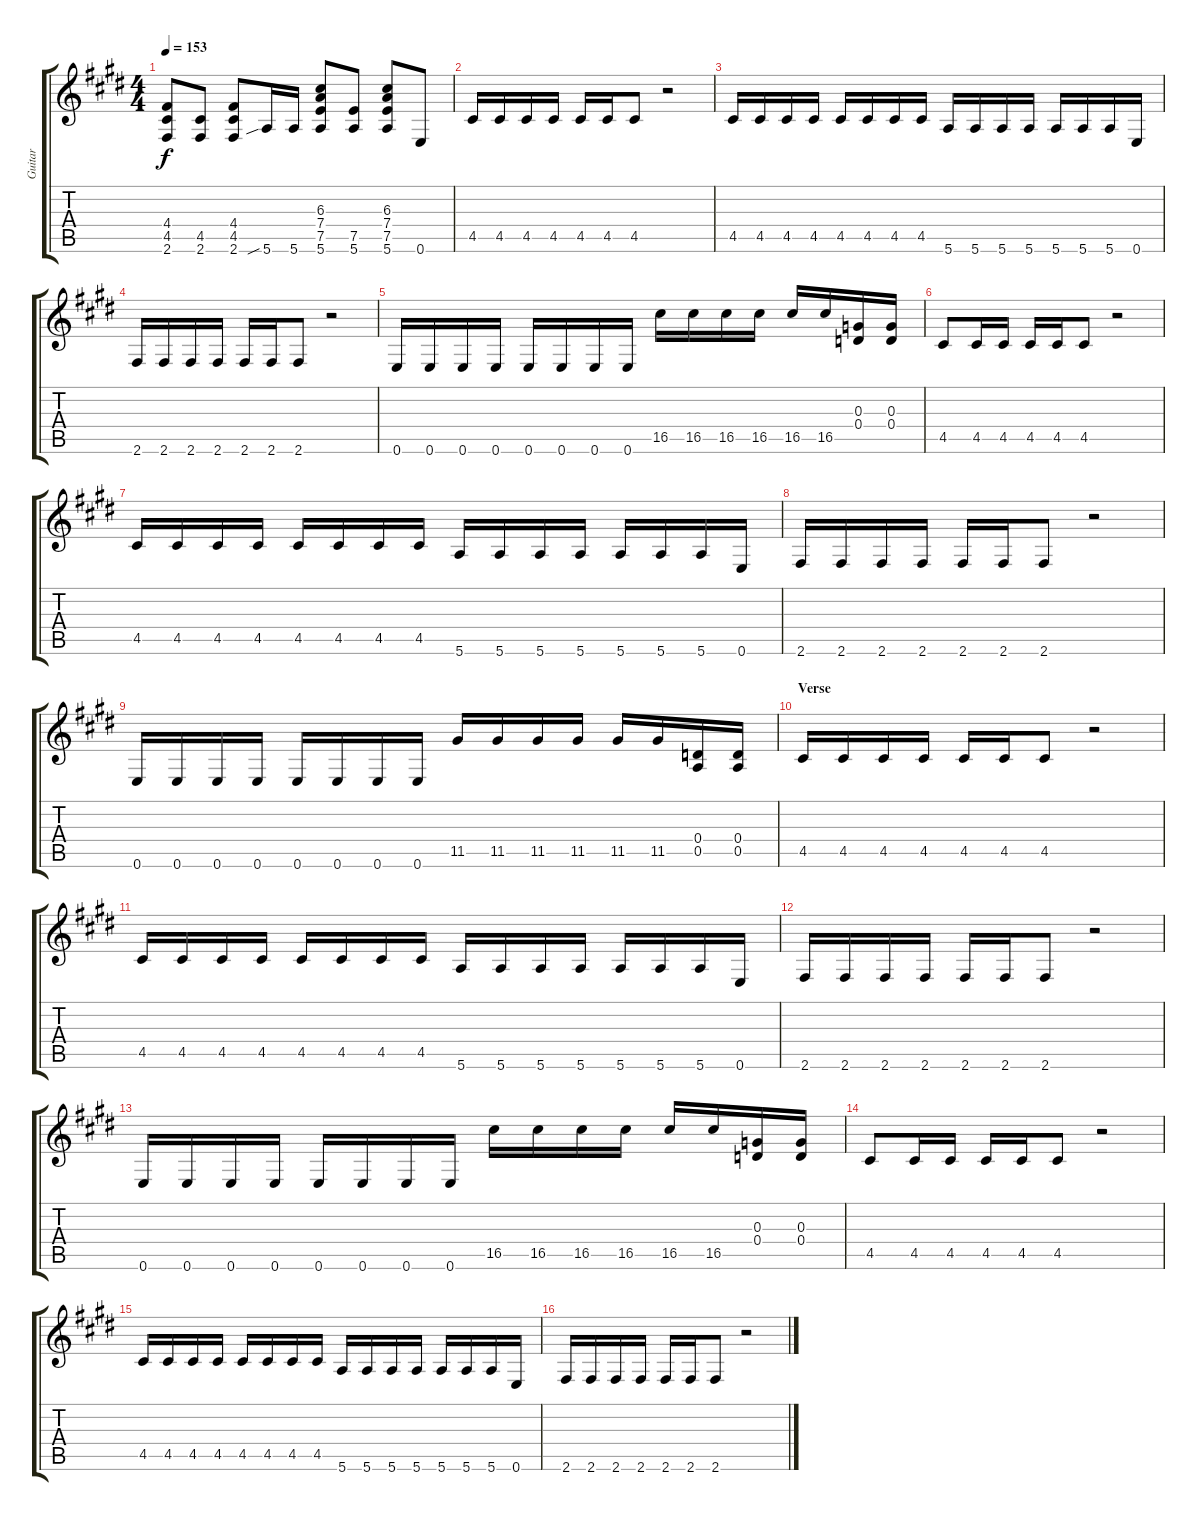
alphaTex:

\track ("Guitar" "Guitar") {instrument distortionguitar}
\staff {score tabs}
\tuning (E4 B3 G3 D3 A2 E2) {hide}
\ts (4 4)
\tempo 153
\clef g2
\ks e
(4.4 4.5 2.6).8{dy f} (4.5 2.6).8 (4.4 4.5 2.6).8 5.6{sib}.16 5.6.16 (6.3 7.4 7.5 5.6).8 (7.5 5.6).8 (6.3 7.4 7.5 5.6).8 0.6.8 |
4.5.16 4.5.16 4.5.16 4.5.16 4.5.16 4.5.16 4.5.8 r.2 |
4.5.16 4.5.16 4.5.16 4.5.16 4.5.16 4.5.16 4.5.16 4.5.16 5.6.16 5.6.16 5.6.16 5.6.16 5.6.16 5.6.16 5.6.16 0.6.16 |
2.6.16 2.6.16 2.6.16 2.6.16 2.6.16 2.6.16 2.6.8 r.2 |
0.6.16 0.6.16 0.6.16 0.6.16 0.6.16 0.6.16 0.6.16 0.6.16 16.5.16 16.5.16 16.5.16 16.5.16 16.5.16 16.5.16 (0.3 0.4).16 (0.3 0.4).16 |
4.5.8 4.5.16 4.5.16 4.5.16 4.5.16 4.5.8 r.2 |
4.5.16 4.5.16 4.5.16 4.5.16 4.5.16 4.5.16 4.5.16 4.5.16 5.6.16 5.6.16 5.6.16 5.6.16 5.6.16 5.6.16 5.6.16 0.6.16 |
2.6.16 2.6.16 2.6.16 2.6.16 2.6.16 2.6.16 2.6.8 r.2 |
0.6.16 0.6.16 0.6.16 0.6.16 0.6.16 0.6.16 0.6.16 0.6.16 11.5.16 11.5.16 11.5.16 11.5.16 11.5.16 11.5.16 (0.4 0.5).16 (0.4 0.5).16 |
\section ("" "Verse")
4.5.16 4.5.16 4.5.16 4.5.16 4.5.16 4.5.16 4.5.8 r.2 |
4.5.16 4.5.16 4.5.16 4.5.16 4.5.16 4.5.16 4.5.16 4.5.16 5.6.16 5.6.16 5.6.16 5.6.16 5.6.16 5.6.16 5.6.16 0.6.16 |
2.6.16 2.6.16 2.6.16 2.6.16 2.6.16 2.6.16 2.6.8 r.2 |
0.6.16 0.6.16 0.6.16 0.6.16 0.6.16 0.6.16 0.6.16 0.6.16 16.5.16 16.5.16 16.5.16 16.5.16 16.5.16 16.5.16 (0.3 0.4).16 (0.3 0.4).16 |
4.5.8 4.5.16 4.5.16 4.5.16 4.5.16 4.5.8 r.2 |
4.5.16 4.5.16 4.5.16 4.5.16 4.5.16 4.5.16 4.5.16 4.5.16 5.6.16 5.6.16 5.6.16 5.6.16 5.6.16 5.6.16 5.6.16 0.6.16 |
2.6.16 2.6.16 2.6.16 2.6.16 2.6.16 2.6.16 2.6.8 r.2
